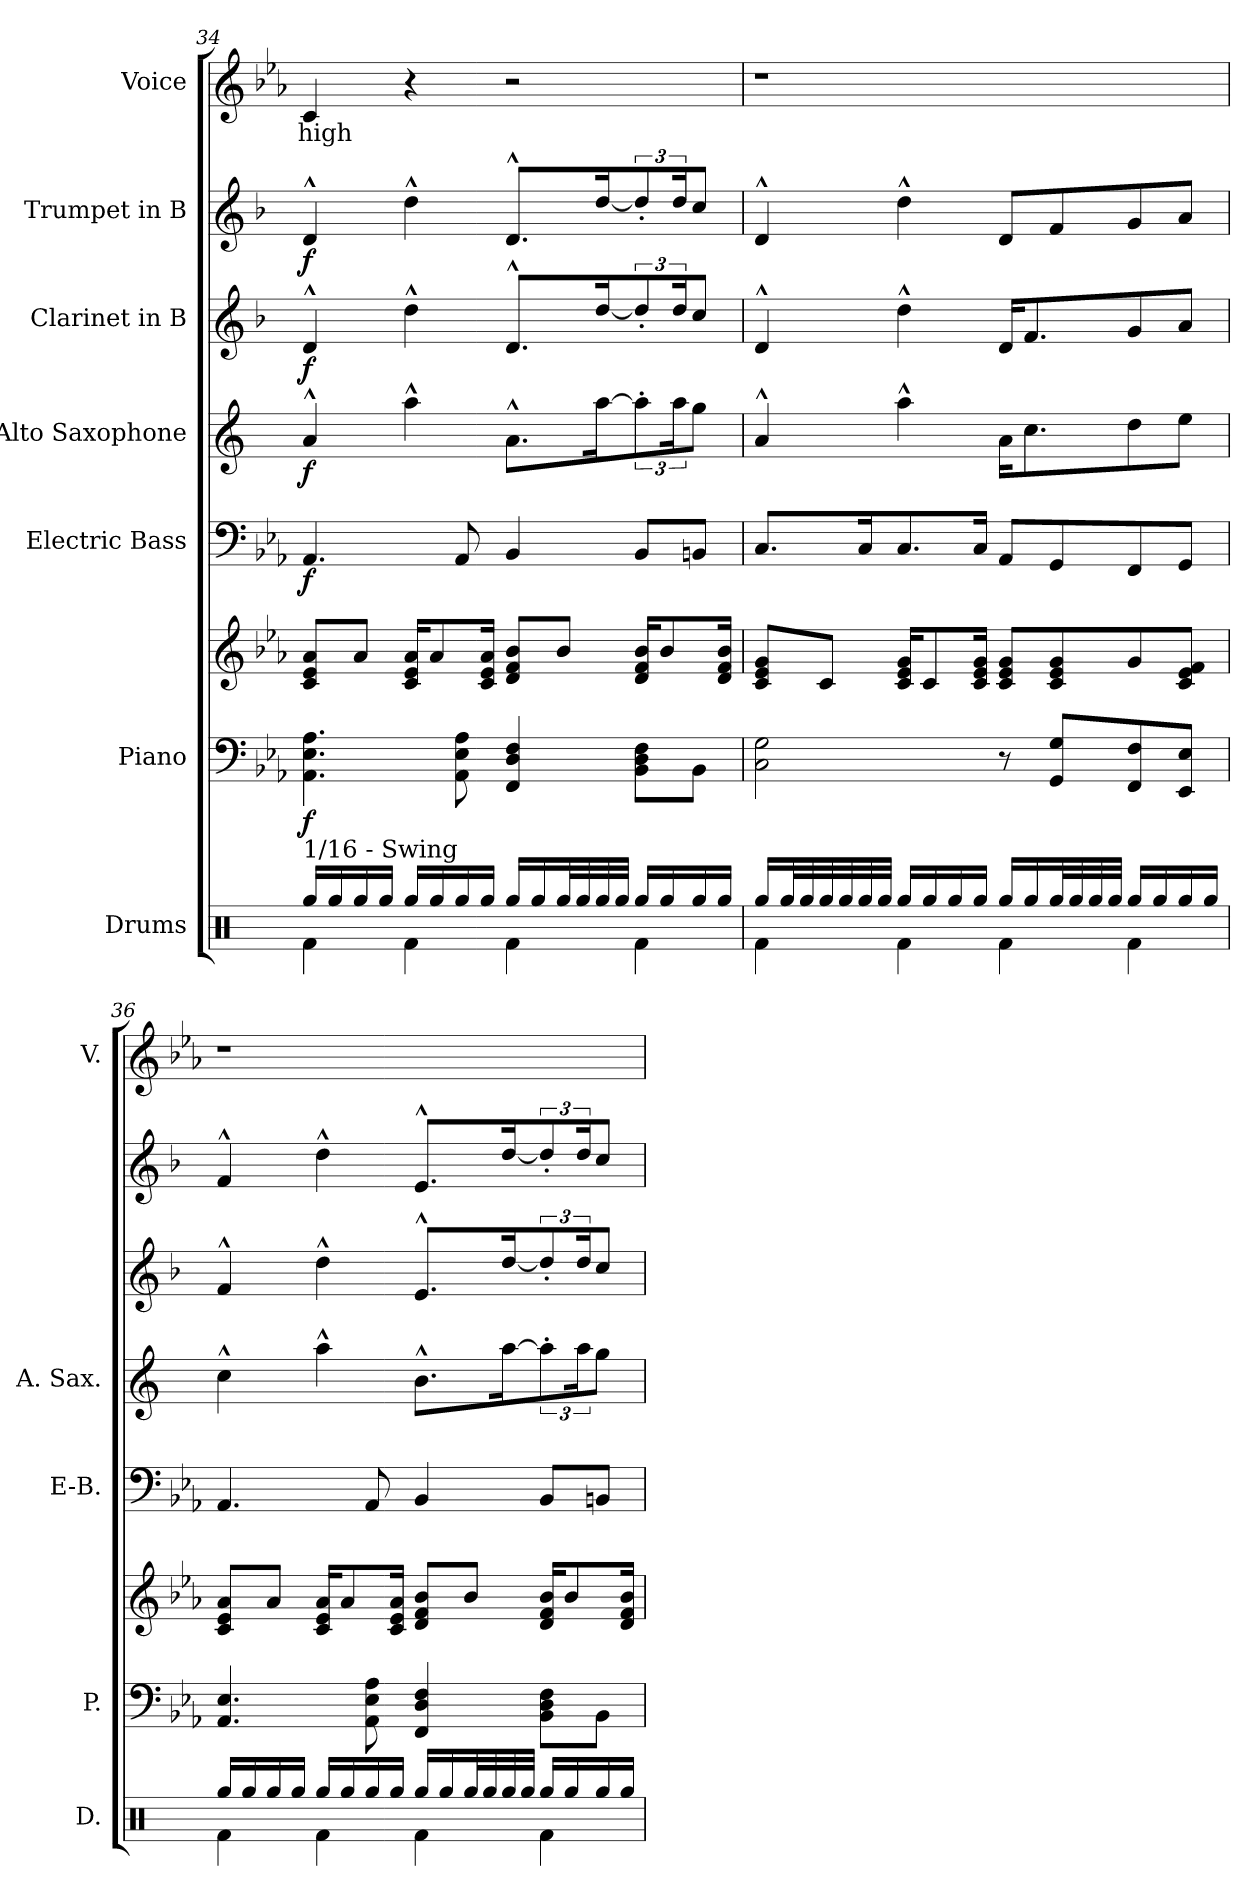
**kern	**kern	**kern	**dynam	**kern	**dynam	**kern	**dynam	**kern	**dynam	**kern	**dynam	**kern	**text
*part7	*part6	*part6	*part6	*part5	*part5	*part4	*part4	*part3	*part3	*part2	*part2	*part1	*part1
*staff8	*staff7	*staff6	*staff6/7	*staff5	*staff5	*staff4	*staff4	*staff3	*staff3	*staff2	*staff2	*staff1	*staff1
*I"Drums	*I"Piano	*	*	*I"Electric Bass	*	*I"Alto Saxophone	*	*I"Clarinet in B	*	*I"Trumpet in B	*	*I"Voice	*
*I'D.	*I'P.	*	*	*I'E-B.	*	*I'A. Sax.	*	*	*	*	*	*I'V.	*
!!LO:LB:g=z
*clefX	*clefF4	*clefG2	*	*clefF4	*	*clefG2	*	*clefG2	*	*clefG2	*	*clefG2	*
*	*	*	*	*ITrd7c12	*	*ITrd5c9	*	*ITrd1c2	*	*ITrd1c2	*	*	*
*k[]	*k[b-e-a-]	*k[b-e-a-]	*	*k[b-e-a-]	*	*k[b-e-a-]	*	*k[b-e-a-]	*	*k[b-e-a-]	*	*k[b-e-a-]	*
=34	=34	=34	=34	=34	=34	=34	=34	=34	=34	=34	=34	=34	=34
*^	*	*	*	*	*	*	*	*	*	*	*	*	*
!LO:TX:a:t=1/16 - Swing	!	!	!	!	!	!	!	!	!	!	!	!	!	!
!	!	!	!	!LO:DY:b=2	!	!LO:DY:b	!	!LO:DY:b	!	!LO:DY:b	!	!LO:DY:b	!	!LO:LY:b
16Rgg/LL	4Rf\	4.AA-\ 4.E-\ 4.A-\	8c/ 8e-/ 8a-/L	f	4.AAA-/	f	4c^^/	f	4c^^/	f	4c^^/	f	4c/	high
16Rgg/	.	.	.	.	.	.	.	.	.	.	.	.	.	.
16Rgg/	.	.	8a-/J	.	.	.	.	.	.	.	.	.	.	.
16Rgg/JJ	.	.	.	.	.	.	.	.	.	.	.	.	.	.
16Rgg/LL	4Rf\	.	16c/ 16e-/ 16a-/KL	.	.	.	4cc^^\	.	4cc^^\	.	4cc^^\	.	4r	.
16Rgg/	.	.	8a-/	.	.	.	.	.	.	.	.	.	.	.
16Rgg/	.	8AA-\ 8E-\ 8A-\	.	.	8AAA-/	.	.	.	.	.	.	.	.	.
16Rgg/JJ	.	.	16c/ 16e-/ 16a-/Jk	.	.	.	.	.	.	.	.	.	.	.
16Rgg/LL	4Rf\	4FF/ 4D/ 4F/	8d/ 8f/ 8b-/L	.	4BBB-/	.	8.c^^\L	.	8.c^^/L	.	8.c^^/L	.	2r	.
16Rgg/	.	.	.	.	.	.	.	.	.	.	.	.	.	.
32Rgg/L	.	.	8b-/J	.	.	.	.	.	.	.	.	.	.	.
32Rgg/	.	.	.	.	.	.	.	.	.	.	.	.	.	.
32Rgg/	.	.	.	.	.	.	[16cc\K	.	[16cc/K	.	[16cc/K	.	.	.
32Rgg/JJJ	.	.	.	.	.	.	.	.	.	.	.	.	.	.
16Rgg/LL	4Rf\	8BB-\ 8D\ 8F\L	16d/ 16f/ 16b-/KL	.	8BBB-/L	.	12cc'\]	.	12cc'/]	.	12cc'/]	.	.	.
16Rgg/	.	.	8b-/	.	.	.	.	.	.	.	.	.	.	.
.	.	.	.	.	.	.	24cc\K	.	24cc/K	.	24cc/K	.	.	.
16Rgg/	.	8BB-\J	.	.	8BBBn/J	.	8b-\J	.	8b-/J	.	8b-/J	.	.	.
16Rgg/JJ	.	.	16d/ 16f/ 16b-/Jk	.	.	.	.	.	.	.	.	.	.	.
=35	=35	=35	=35	=35	=35	=35	=35	=35	=35	=35	=35	=35	=35	=35
16Rgg/LL	4Rf\	2C\ 2G\	8c/ 8e-/ 8g/L	.	8.CC/L	.	4c^^/	.	4c^^/	.	4c^^/	.	1r	.
32Rgg/L	.	.	.	.	.	.	.	.	.	.	.	.	.	.
32Rgg/	.	.	.	.	.	.	.	.	.	.	.	.	.	.
32Rgg/	.	.	8c/J	.	.	.	.	.	.	.	.	.	.	.
32Rgg/	.	.	.	.	.	.	.	.	.	.	.	.	.	.
32Rgg/	.	.	.	.	16CC/K	.	.	.	.	.	.	.	.	.
32Rgg/JJJ	.	.	.	.	.	.	.	.	.	.	.	.	.	.
16Rgg/LL	4Rf\	.	16c/ 16e-/ 16g/KL	.	8.CC/	.	4cc^^\	.	4cc^^\	.	4cc^^\	.	.	.
16Rgg/	.	.	8c/	.	.	.	.	.	.	.	.	.	.	.
16Rgg/	.	.	.	.	.	.	.	.	.	.	.	.	.	.
16Rgg/JJ	.	.	16c/ 16e-/ 16g/Jk	.	16CC/Jk	.	.	.	.	.	.	.	.	.
16Rgg/LL	4Rf\	8r	8c/ 8e-/ 8g/L	.	8AAA-/L	.	16c\KL	.	16c/KL	.	8c/L	.	.	.
16Rgg/	.	.	.	.	.	.	8.e-\	.	8.e-/	.	.	.	.	.
32Rgg/L	.	8GG/ 8G/L	8c/ 8e-/ 8g/	.	8GGG/	.	.	.	.	.	8e-/	.	.	.
32Rgg/	.	.	.	.	.	.	.	.	.	.	.	.	.	.
32Rgg/	.	.	.	.	.	.	.	.	.	.	.	.	.	.
32Rgg/JJJ	.	.	.	.	.	.	.	.	.	.	.	.	.	.
16Rgg/LL	4Rf\	8FF/ 8F/	8g/	.	8FFF/	.	8f\	.	8f/	.	8f/	.	.	.
16Rgg/	.	.	.	.	.	.	.	.	.	.	.	.	.	.
16Rgg/	.	8EE-/ 8E-/J	8c/ 8e-/ 8f/J	.	8GGG/J	.	8g\J	.	8g/J	.	8g/J	.	.	.
16Rgg/JJ	.	.	.	.	.	.	.	.	.	.	.	.	.	.
=36	=36	=36	=36	=36	=36	=36	=36	=36	=36	=36	=36	=36	=36	=36
16Rgg/LL	4Rf\	4.AA-/ 4.E-/	8c/ 8e-/ 8a-/L	.	4.AAA-/	.	4e-^^\	.	4e-^^/	.	4e-^^/	.	1r	.
16Rgg/	.	.	.	.	.	.	.	.	.	.	.	.	.	.
16Rgg/	.	.	8a-/J	.	.	.	.	.	.	.	.	.	.	.
16Rgg/JJ	.	.	.	.	.	.	.	.	.	.	.	.	.	.
16Rgg/LL	4Rf\	.	16c/ 16e-/ 16a-/KL	.	.	.	4cc^^\	.	4cc^^\	.	4cc^^\	.	.	.
16Rgg/	.	.	8a-/	.	.	.	.	.	.	.	.	.	.	.
16Rgg/	.	8AA-\ 8E-\ 8A-\	.	.	8AAA-/	.	.	.	.	.	.	.	.	.
16Rgg/JJ	.	.	16c/ 16e-/ 16a-/Jk	.	.	.	.	.	.	.	.	.	.	.
16Rgg/LL	4Rf\	4FF/ 4D/ 4F/	8d/ 8f/ 8b-/L	.	4BBB-/	.	8.d^^\L	.	8.d^^/L	.	8.d^^/L	.	.	.
16Rgg/	.	.	.	.	.	.	.	.	.	.	.	.	.	.
32Rgg/L	.	.	8b-/J	.	.	.	.	.	.	.	.	.	.	.
32Rgg/	.	.	.	.	.	.	.	.	.	.	.	.	.	.
32Rgg/	.	.	.	.	.	.	[16cc\K	.	[16cc/K	.	[16cc/K	.	.	.
32Rgg/JJJ	.	.	.	.	.	.	.	.	.	.	.	.	.	.
16Rgg/LL	4Rf\	8BB-\ 8D\ 8F\L	16d/ 16f/ 16b-/KL	.	8BBB-/L	.	12cc'\]	.	12cc'/]	.	12cc'/]	.	.	.
16Rgg/	.	.	8b-/	.	.	.	.	.	.	.	.	.	.	.
.	.	.	.	.	.	.	24cc\K	.	24cc/K	.	24cc/K	.	.	.
16Rgg/	.	8BB-\J	.	.	8BBBn/J	.	8b-\J	.	8b-/J	.	8b-/J	.	.	.
16Rgg/JJ	.	.	16d/ 16f/ 16b-/Jk	.	.	.	.	.	.	.	.	.	.	.
*v	*v	*	*	*	*	*	*	*	*	*	*	*	*	*
=	=	=	=	=	=	=	=	=	=	=	=	=	=
*-	*-	*-	*-	*-	*-	*-	*-	*-	*-	*-	*-	*-	*-
